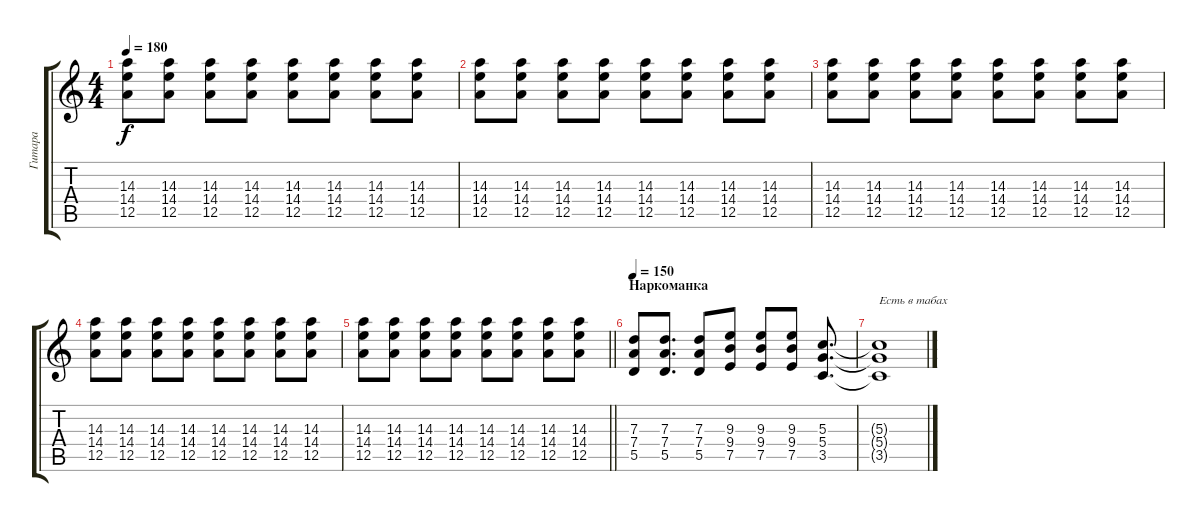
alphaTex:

\track ("Гитара" "Гитара") {instrument overdrivenguitar}
\staff {score tabs}
\tuning (E4 B3 G3 D3 A2 E2) {hide}
\ts (4 4)
\tempo 180
\clef g2
\ks c
(14.3 14.4 12.5).8{dy f} (14.3 14.4 12.5).8 (14.3 14.4 12.5).8 (14.3 14.4 12.5).8 (14.3 14.4 12.5).8 (14.3 14.4 12.5).8 (14.3 14.4 12.5).8 (14.3 14.4 12.5).8 |
(14.3 14.4 12.5).8 (14.3 14.4 12.5).8 (14.3 14.4 12.5).8 (14.3 14.4 12.5).8 (14.3 14.4 12.5).8 (14.3 14.4 12.5).8 (14.3 14.4 12.5).8 (14.3 14.4 12.5).8 |
(14.3 14.4 12.5).8 (14.3 14.4 12.5).8 (14.3 14.4 12.5).8 (14.3 14.4 12.5).8 (14.3 14.4 12.5).8 (14.3 14.4 12.5).8 (14.3 14.4 12.5).8 (14.3 14.4 12.5).8 |
(14.3 14.4 12.5).8 (14.3 14.4 12.5).8 (14.3 14.4 12.5).8 (14.3 14.4 12.5).8 (14.3 14.4 12.5).8 (14.3 14.4 12.5).8 (14.3 14.4 12.5).8 (14.3 14.4 12.5).8 |
\barLineRight lightlight
(14.3 14.4 12.5).8 (14.3 14.4 12.5).8 (14.3 14.4 12.5).8 (14.3 14.4 12.5).8 (14.3 14.4 12.5).8 (14.3 14.4 12.5).8 (14.3 14.4 12.5).8 (14.3 14.4 12.5).8 |
\section ("" "Наркоманка")
\tempo 150
(7.3 7.4 5.5).8 (7.3 7.4 5.5).8{d} (7.3 7.4 5.5).8 (9.3 9.4 7.5).8 (9.3 9.4 7.5).8 (9.3 9.4 7.5).8 (5.3 5.4 3.5).8{d} |
(5.3{t} 5.4{t} 3.5{t}).1{txt "Есть в табах"}
